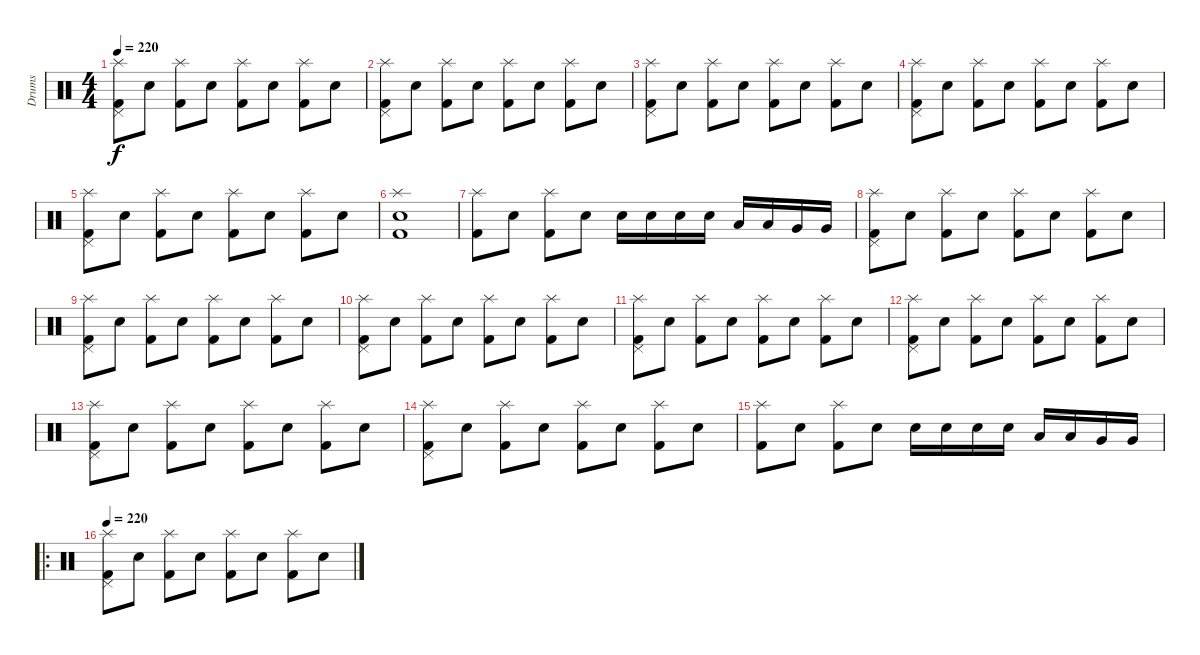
\track ("Drums" "Drums") {instrument percussion}
\staff {score}
\articulation defaults
\ts (4 4)
\tempo 220
\clef neutral
\ks c
("Splash (hit)" "Pedal Hi-Hat (hit)" "Kick (hit) 2").8{dy f} "Electric Snare (hit)".8 ("Splash (hit)" "Kick (hit) 2").8 "Electric Snare (hit)".8 ("Splash (hit)" "Kick (hit) 2").8 "Electric Snare (hit)".8 ("Splash (hit)" "Kick (hit) 2").8 "Electric Snare (hit)".8 |
("Splash (hit)" "Pedal Hi-Hat (hit)" "Kick (hit) 2").8 "Electric Snare (hit)".8 ("Splash (hit)" "Kick (hit) 2").8 "Electric Snare (hit)".8 ("Splash (hit)" "Kick (hit) 2").8 "Electric Snare (hit)".8 ("Splash (hit)" "Kick (hit) 2").8 "Electric Snare (hit)".8 |
("Splash (hit)" "Pedal Hi-Hat (hit)" "Kick (hit) 2").8 "Electric Snare (hit)".8 ("Splash (hit)" "Kick (hit) 2").8 "Electric Snare (hit)".8 ("Splash (hit)" "Kick (hit) 2").8 "Electric Snare (hit)".8 ("Splash (hit)" "Kick (hit) 2").8 "Electric Snare (hit)".8 |
("Splash (hit)" "Pedal Hi-Hat (hit)" "Kick (hit) 2").8 "Electric Snare (hit)".8 ("Splash (hit)" "Kick (hit) 2").8 "Electric Snare (hit)".8 ("Splash (hit)" "Kick (hit) 2").8 "Electric Snare (hit)".8 ("Splash (hit)" "Kick (hit) 2").8 "Electric Snare (hit)".8 |
("Splash (hit)" "Pedal Hi-Hat (hit)" "Kick (hit) 2").8 "Electric Snare (hit)".8 ("Splash (hit)" "Kick (hit) 2").8 "Electric Snare (hit)".8 ("Splash (hit)" "Kick (hit) 2").8 "Electric Snare (hit)".8 ("Splash (hit)" "Kick (hit) 2").8 "Electric Snare (hit)".8 |
("Kick (hit) 2" "Electric Snare (hit)" "Splash (hit)").1 |
("Splash (hit)" "Kick (hit) 2").8 "Electric Snare (hit)".8 ("Splash (hit)" "Kick (hit) 2").8 "Electric Snare (hit)".8 "Snare (hit) 2".16 "Snare (hit) 2".16 "Snare (hit) 2".16 "Snare (hit) 2".16 "Low Tom (hit)".16 "Low Tom (hit)".16 "Very Low Tom (hit)".16 "Very Low Tom (hit)".16 |
("Splash (hit)" "Pedal Hi-Hat (hit)" "Kick (hit) 2").8 "Electric Snare (hit)".8 ("Splash (hit)" "Kick (hit) 2").8 "Electric Snare (hit)".8 ("Splash (hit)" "Kick (hit) 2").8 "Electric Snare (hit)".8 ("Splash (hit)" "Kick (hit) 2").8 "Electric Snare (hit)".8 |
("Splash (hit)" "Pedal Hi-Hat (hit)" "Kick (hit) 2").8 "Electric Snare (hit)".8 ("Splash (hit)" "Kick (hit) 2").8 "Electric Snare (hit)".8 ("Splash (hit)" "Kick (hit) 2").8 "Electric Snare (hit)".8 ("Splash (hit)" "Kick (hit) 2").8 "Electric Snare (hit)".8 |
("Splash (hit)" "Pedal Hi-Hat (hit)" "Kick (hit) 2").8 "Electric Snare (hit)".8 ("Splash (hit)" "Kick (hit) 2").8 "Electric Snare (hit)".8 ("Splash (hit)" "Kick (hit) 2").8 "Electric Snare (hit)".8 ("Splash (hit)" "Kick (hit) 2").8 "Electric Snare (hit)".8 |
("Splash (hit)" "Pedal Hi-Hat (hit)" "Kick (hit) 2").8 "Electric Snare (hit)".8 ("Splash (hit)" "Kick (hit) 2").8 "Electric Snare (hit)".8 ("Splash (hit)" "Kick (hit) 2").8 "Electric Snare (hit)".8 ("Splash (hit)" "Kick (hit) 2").8 "Electric Snare (hit)".8 |
("Splash (hit)" "Pedal Hi-Hat (hit)" "Kick (hit) 2").8 "Electric Snare (hit)".8 ("Splash (hit)" "Kick (hit) 2").8 "Electric Snare (hit)".8 ("Splash (hit)" "Kick (hit) 2").8 "Electric Snare (hit)".8 ("Splash (hit)" "Kick (hit) 2").8 "Electric Snare (hit)".8 |
("Splash (hit)" "Pedal Hi-Hat (hit)" "Kick (hit) 2").8 "Electric Snare (hit)".8 ("Splash (hit)" "Kick (hit) 2").8 "Electric Snare (hit)".8 ("Splash (hit)" "Kick (hit) 2").8 "Electric Snare (hit)".8 ("Splash (hit)" "Kick (hit) 2").8 "Electric Snare (hit)".8 |
("Splash (hit)" "Pedal Hi-Hat (hit)" "Kick (hit) 2").8 "Electric Snare (hit)".8 ("Splash (hit)" "Kick (hit) 2").8 "Electric Snare (hit)".8 ("Splash (hit)" "Kick (hit) 2").8 "Electric Snare (hit)".8 ("Splash (hit)" "Kick (hit) 2").8 "Electric Snare (hit)".8 |
("Splash (hit)" "Kick (hit) 2").8 "Electric Snare (hit)".8 ("Splash (hit)" "Kick (hit) 2").8 "Electric Snare (hit)".8 "Snare (hit) 2".16 "Snare (hit) 2".16 "Snare (hit) 2".16 "Snare (hit) 2".16 "Low Tom (hit)".16 "Low Tom (hit)".16 "Very Low Tom (hit)".16 "Very Low Tom (hit)".16 |
\ro
\tempo 220
("Splash (hit)" "Pedal Hi-Hat (hit)" "Kick (hit) 2").8 "Electric Snare (hit)".8 ("Splash (hit)" "Kick (hit) 2").8 "Electric Snare (hit)".8 ("Splash (hit)" "Kick (hit) 2").8 "Electric Snare (hit)".8 ("Splash (hit)" "Kick (hit) 2").8 "Electric Snare (hit)".8
